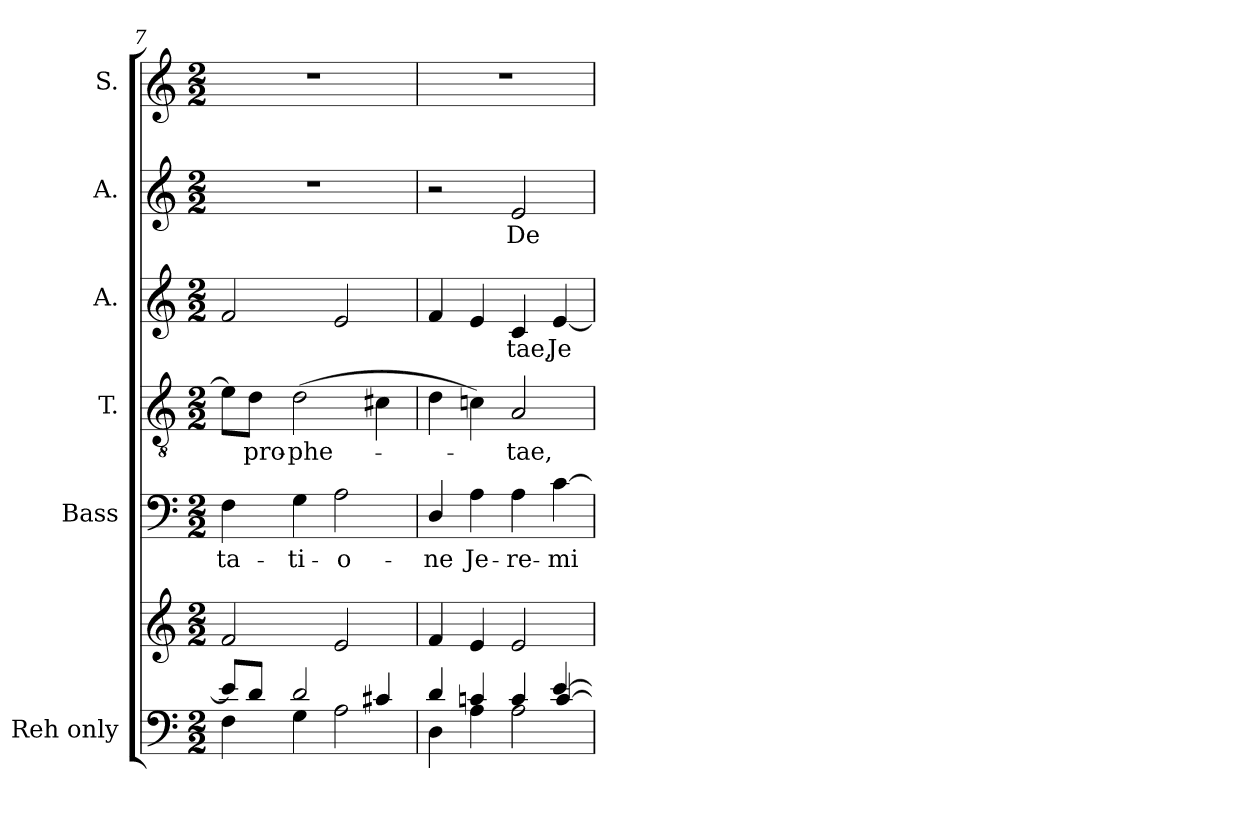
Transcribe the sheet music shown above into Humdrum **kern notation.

**kern	**kern	**kern	**text	**kern	**text	**kern	**text	**kern	**text	**kern
*part6	*part6	*part5	*part5	*part4	*part4	*part3	*part3	*part2	*part2	*part1
*staff7	*staff6	*staff5	*staff5	*staff4	*staff4	*staff3	*staff3	*staff2	*staff2	*staff1
*I"Reh only	*	*I"Bass	*	*I"T.	*	*I"A.	*	*I"A.	*	*I"S.
*	*	*I'B.	*	*	*	*	*	*	*	*
*clefF4	*clefG2	*clefF4	*	*clefGv2	*	*clefG2	*	*clefG2	*	*clefG2
*	*	*	*	*	*	*ITrd7c12	*	*ITrd7c12	*	*
*k[]	*k[]	*k[]	*	*k[]	*	*k[]	*	*k[]	*	*k[]
*C:	*C:	*C:	*	*C:	*	*C:	*	*C:	*	*C:
*M2/2	*M2/2	*M2/2	*	*M2/2	*	*M2/2	*	*M2/2	*	*M2/2
=7	=7	=7	=7	=7	=7	=7	=7	=7	=7	=7
*^	*^	*	*	*	*	*	*	*	*	*
!	!	!	!	!	!LO:LY:b	!	!	!	!	!	!	!
8e/L]	4F\	1ryy	2f/	4F\	-ta-	8e\L]	.	2F/	.	1r	.	1r
!	!	!	!	!	!	!	!LO:LY:b	!	!	!	!	!
8d/J	.	.	.	.	.	8d\J	pro-	.	.	.	.	.
!	!	!	!	!	!LO:LY:b	!	!LO:LY:b	!	!	!	!	!
2d/	4G\	.	.	4G\	-ti-	(<2d\	-phe-	.	.	.	.	.
!	!	!	!	!	!LO:LY:b	!	!	!	!	!	!	!
.	2A\	.	2e/	2A\	-o-	.	.	2E/	.	.	.	.
4c#X/	.	.	.	.	.	4c#X\	.	.	.	.	.	.
=8	=8	=8	=8	=8	=8	=8	=8	=8	=8	=8	=8	=8
*	*^	*	*^	*	*	*	*	*	*	*	*	*
!	!	!	!	!	!	!	!LO:LY:b	!	!	!	!	!	!	!
2ryy	4d/	4D\	1ryy	2ryy	4f/	4D/	-ne	4d\	.	4F/	.	2r	.	1r
!	!	!	!	!	!	!	!LO:LY:b	!	!	!	!	!	!	!
.	4cn/	4A\	.	.	4e/	4A\	Je-	4cn\)	.	4E/	.	.	.	.
!	!	!	!	!	!	!	!LO:LY:b	!	!LO:LY:b	!	!LO:LY:b	!	!LO:LY:b	!
4c/	2A\	4A\yy	.	2e/	2ryy	4A\	-re-	2A/	-tae,	4C/	-tae,	2E/	De	.
!	!	!	!	!	!	!	!LO:LY:b	!	!	!	!LO:LY:b	!	!	!
[>4e/	.	[<4c/	.	.	.	[>4c\	-mi-	.	.	[<4E/	Je-	.	.	.
*v	*v	*v	*	*	*	*	*	*	*	*	*	*	*	*
*	*v	*v	*v	*	*	*	*	*	*	*	*	*
=	=	=	=	=	=	=	=	=	=	=
*-	*-	*-	*-	*-	*-	*-	*-	*-	*-	*-
